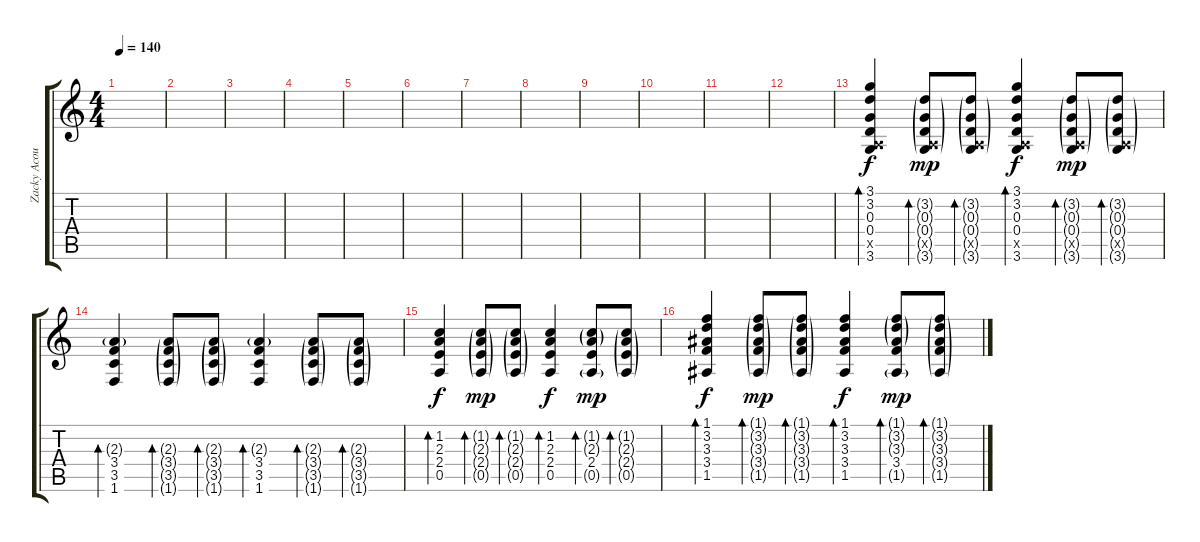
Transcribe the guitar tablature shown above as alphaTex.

\track ("Zacky Acoustic" "Zacky Acou") {instrument acousticguitarsteel}
\staff {score tabs}
\tuning (E4 B3 G3 D3 A2 E2) {hide}
\ts (4 4)
\tempo 140
\clef g2
\ks c
|
|
|
|
|
|
|
|
|
|
|
|
(3.1 3.2 0.3 0.4 0.5{x} 3.6).4{bd 60} (3.2{g} 0.3{g} 0.4{g} 0.5{g x} 3.6{g}).8{bd 60 dy mp} (3.2{g} 0.3{g} 0.4{g} 0.5{g x} 3.6{g}).8{bd 60} (3.1 3.2 0.3 0.4 0.5{x} 3.6).4{bd 60 dy f} (3.2{g} 0.3{g} 0.4{g} 0.5{g x} 3.6{g}).8{bd 60 dy mp} (3.2{g} 0.3{g} 0.4{g} 0.5{g x} 3.6{g}).8{bd 60} |
(2.3{g} 3.4 3.5 1.6).4{bd 60} (2.3{g} 3.4{g} 3.5{g} 1.6{g}).8{bd 60} (2.3{g} 3.4{g} 3.5{g} 1.6{g}).8{bd 60} (2.3{g} 3.4 3.5 1.6).4{bd 60} (2.3{g} 3.4{g} 3.5{g} 1.6{g}).8{bd 60} (2.3{g} 3.4{g} 3.5{g} 1.6{g}).8{bd 60} |
(1.2 2.3 2.4 0.5).4{bd 60 dy f} (1.2{g} 2.3{g} 2.4{g} 0.5{g}).8{bd 60 dy mp} (1.2{g} 2.3{g} 2.4{g} 0.5{g}).8{bd 60} (1.2 2.3 2.4 0.5).4{bd 60 dy f} (1.2{g} 2.3{g} 2.4 0.5{g}).8{bd 60 dy mp} (1.2{g} 2.3{g} 2.4{g} 0.5{g}).8{bd 60} |
(1.1 3.2 3.3 3.4 1.5).4{bd 60 dy f} (1.1{g} 3.2{g} 3.3{g} 3.4{g} 1.5{g}).8{bd 60 dy mp} (1.1{g} 3.2{g} 3.3{g} 3.4{g} 1.5{g}).8{bd 60} (1.1 3.2 3.3 3.4 1.5).4{bd 60 dy f} (1.1{g} 3.2{g} 3.3{g} 3.4 1.5{g}).8{bd 60 dy mp} (1.1{g} 3.2{g} 3.3{g} 3.4{g} 1.5{g}).8{bd 60}
